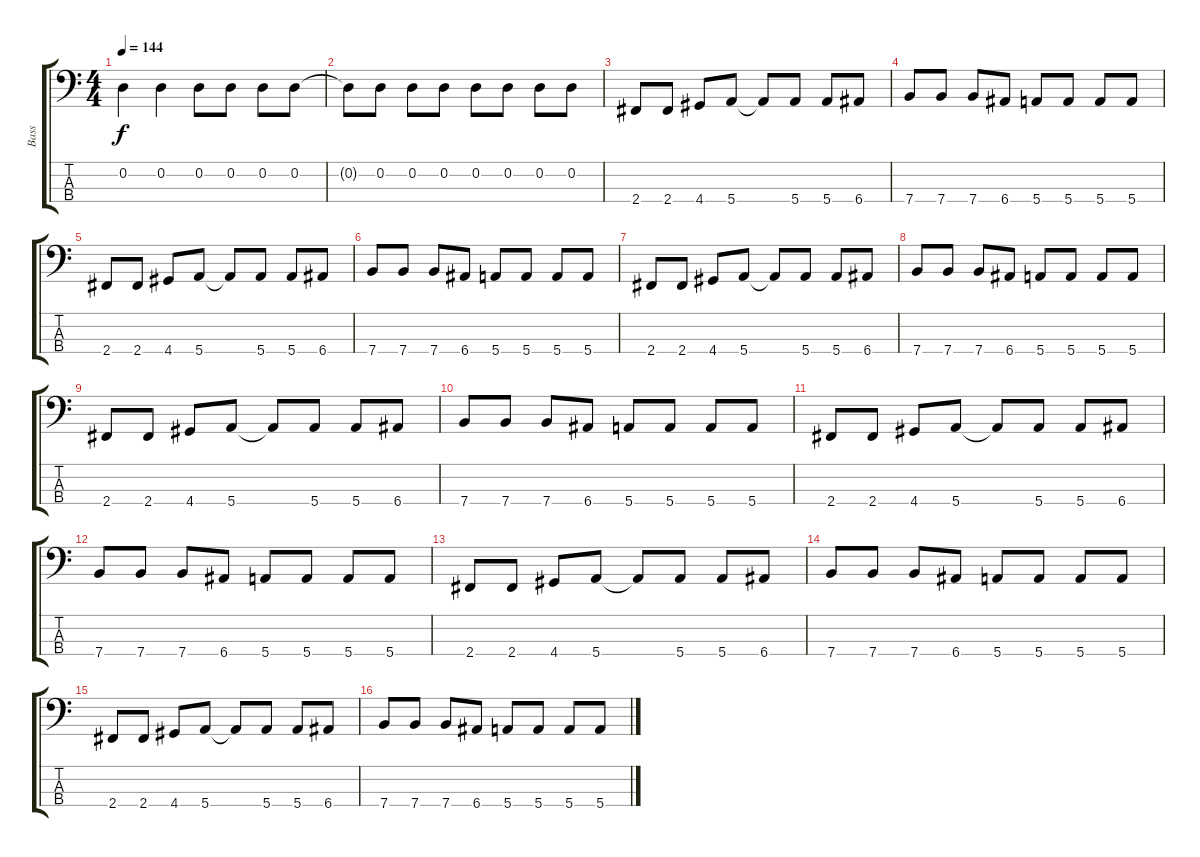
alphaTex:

\track ("Bass" "Bass") {instrument electricbassfinger}
\staff {score tabs}
\tuning (G2 D2 A1 E1) {hide}
\ts (4 4)
\tempo 144
\clef f4
\ks c
0.2.4{dy f} 0.2.4 0.2.8 0.2.8 0.2.8 0.2.8 |
0.2{t}.8 0.2.8 0.2.8 0.2.8 0.2.8 0.2.8 0.2.8 0.2.8 |
2.4.8 2.4.8 4.4.8 5.4.8 5.4{t}.8 5.4.8 5.4.8 6.4.8 |
7.4.8 7.4.8 7.4.8 6.4.8 5.4.8 5.4.8 5.4.8 5.4.8 |
2.4.8 2.4.8 4.4.8 5.4.8 5.4{t}.8 5.4.8 5.4.8 6.4.8 |
7.4.8 7.4.8 7.4.8 6.4.8 5.4.8 5.4.8 5.4.8 5.4.8 |
2.4.8 2.4.8 4.4.8 5.4.8 5.4{t}.8 5.4.8 5.4.8 6.4.8 |
7.4.8 7.4.8 7.4.8 6.4.8 5.4.8 5.4.8 5.4.8 5.4.8 |
2.4.8 2.4.8 4.4.8 5.4.8 5.4{t}.8 5.4.8 5.4.8 6.4.8 |
7.4.8 7.4.8 7.4.8 6.4.8 5.4.8 5.4.8 5.4.8 5.4.8 |
2.4.8 2.4.8 4.4.8 5.4.8 5.4{t}.8 5.4.8 5.4.8 6.4.8 |
7.4.8 7.4.8 7.4.8 6.4.8 5.4.8 5.4.8 5.4.8 5.4.8 |
2.4.8 2.4.8 4.4.8 5.4.8 5.4{t}.8 5.4.8 5.4.8 6.4.8 |
7.4.8 7.4.8 7.4.8 6.4.8 5.4.8 5.4.8 5.4.8 5.4.8 |
2.4.8 2.4.8 4.4.8 5.4.8 5.4{t}.8 5.4.8 5.4.8 6.4.8 |
7.4.8 7.4.8 7.4.8 6.4.8 5.4.8 5.4.8 5.4.8 5.4.8
